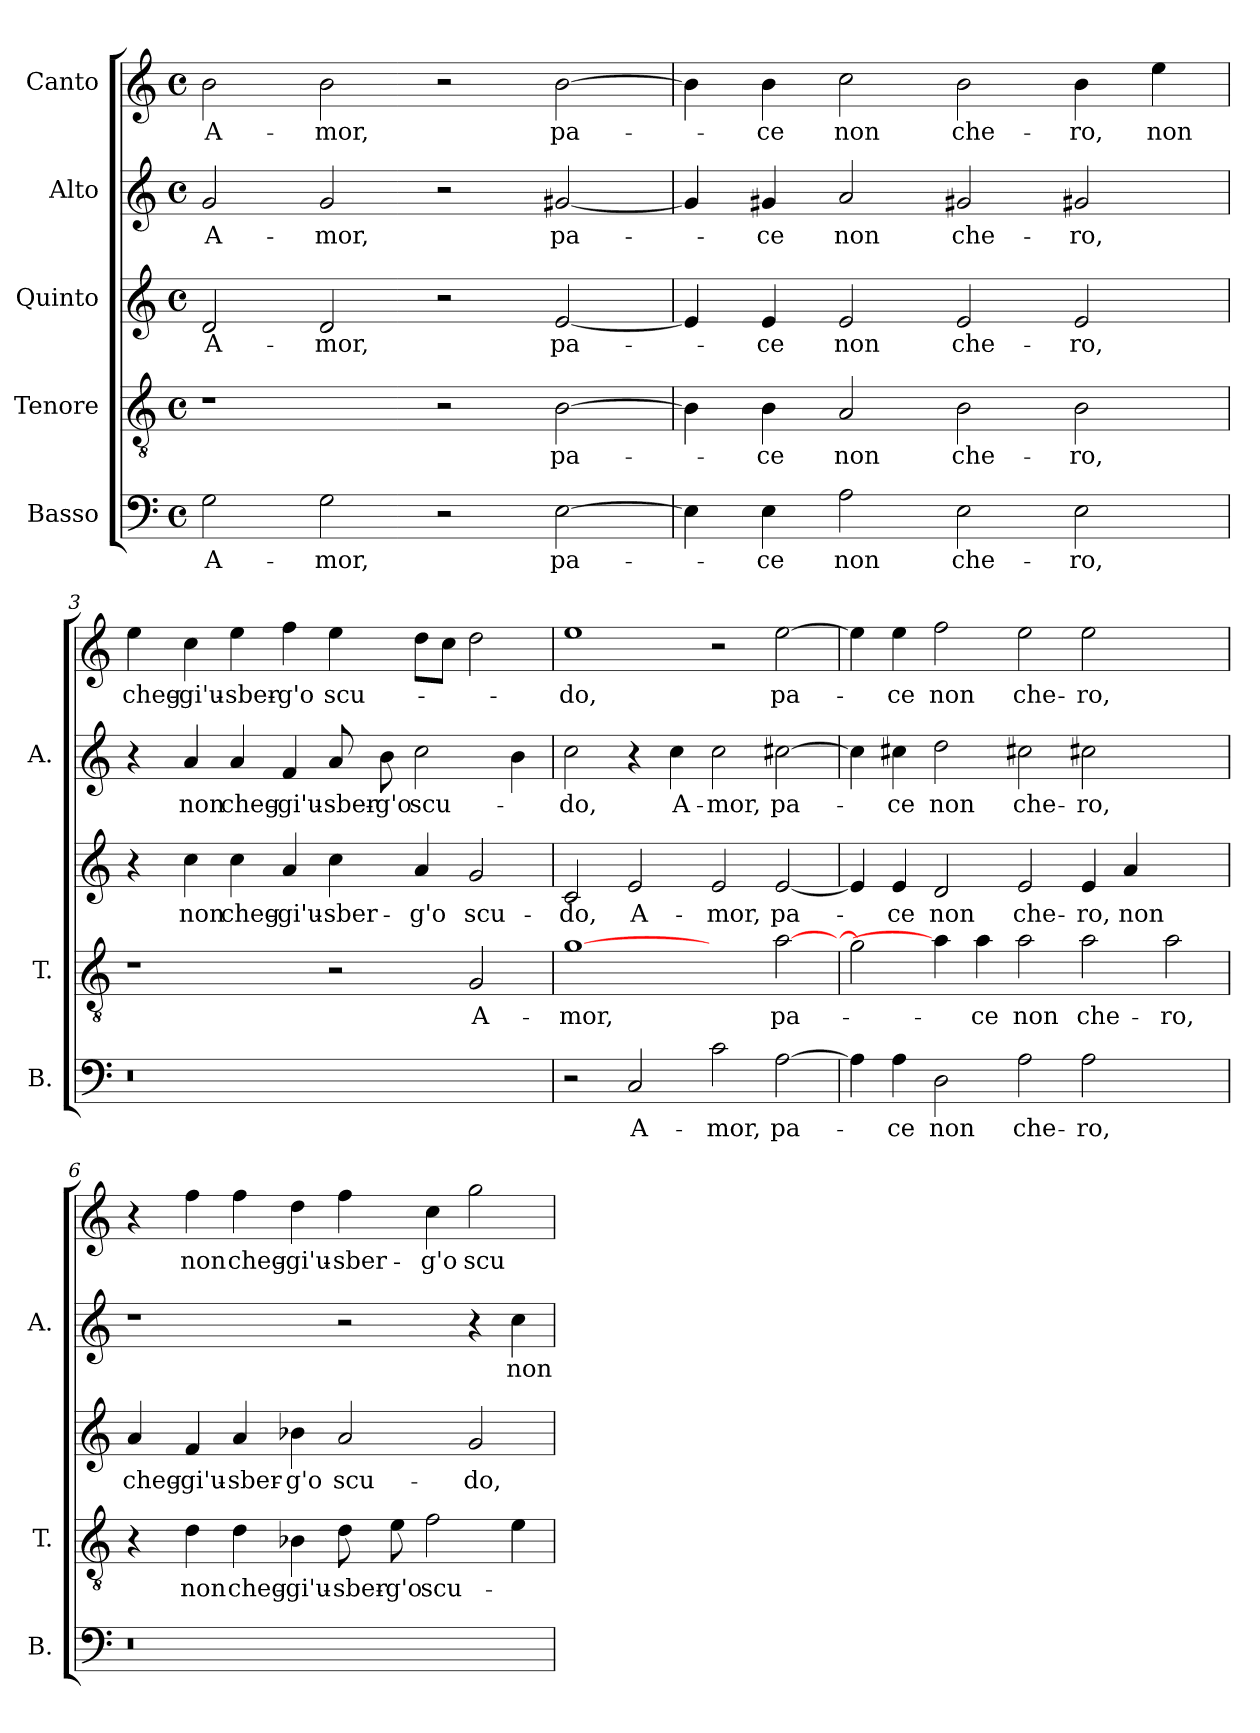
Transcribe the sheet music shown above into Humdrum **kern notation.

**kern	**text	**kern	**text	**kern	**text	**kern	**text	**kern	**text
*part5	*part5	*part4	*part4	*part3	*part3	*part2	*part2	*part1	*part1
*staff5	*staff5	*staff4	*staff4	*staff3	*staff3	*staff2	*staff2	*staff1	*staff1
*I"Basso	*	*I"Tenore	*	*I"Quinto	*	*I"Alto	*	*I"Canto	*
*I'B.	*	*I'T.	*	*	*	*I'A.	*	*	*
*clefF4	*	*clefGv2	*	*clefG2	*	*clefG2	*	*clefG2	*
*k[]	*	*k[]	*	*k[]	*	*k[]	*	*k[]	*
*C:	*	*C:	*	*C:	*	*C:	*	*C:	*
*M4/4	*	*M4/4	*	*M4/4	*	*M4/4	*	*M4/4	*
*met(c)	*	*met(c)	*	*met(c)	*	*met(c)	*	*met(c)	*
=1	=1	=1	=1	=1	=1	=1	=1	=1	=1
2G\	A-	1r	.	2d/	A-	2g/	A-	2b\	A-
2G\	-mor,	.	.	2d/	-mor,	2g/	-mor,	2b\	-mor,
2r	.	2r	.	2r	.	2r	.	2r	.
[2E\	pa-	[2B\	pa-	[2e/	pa-	[2g#X/	pa-	[2b\	pa-
=2	=2	=2	=2	=2	=2	=2	=2	=2	=2
4E\]	.	4B\]	.	4e/]	.	4g#/]	.	4b\]	.
4E\	-ce	4B\	-ce	4e/	-ce	4g#X/	-ce	4b\	-ce
2A\	non	2A/	non	2e/	non	2a/	non	2cc\	non
2E\	che-	2B\	che-	2e/	che-	2g#X/	che-	2b\	che-
2E\	-ro,	2B\	-ro,	2e/	-ro,	2g#X/	-ro,	4b\	-ro,
.	.	.	.	.	.	.	.	4ee\	non
=3	=3	=3	=3	=3	=3	=3	=3	=3	=3
!LO:N:vis=0	!	!	!	!	!	!	!	!	!
1r	.	1r	.	4r	.	4r	.	4ee\	cheg-
.	.	.	.	4cc\	non	4a/	non	4cc\	-gi'u-
.	.	.	.	4cc\	cheg-	4a/	cheg-	4ee\	-sber-
.	.	.	.	4a/	-gi'u-	4f/	-gi'u-	4ff\	-g'o
1ryy	.	2r	.	4cc\	-sber-	8a/	-sber-	4ee\	scu-
.	.	.	.	.	.	8b\	-g'o	.	.
.	.	.	.	4a/	-g'o	2cc\	scu-	8dd\L	.
.	.	.	.	.	.	.	.	8cc\J	.
.	.	2G/	A-	2g/	scu-	.	.	2dd\	.
.	.	.	.	.	.	4b\	.	.	.
=4	=4	=4	=4	=4	=4	=4	=4	=4	=4
2r	.	[1g\	-mor,	2c/	-do,	2cc\	-do,	1ee\	-do,
2C/	A-	.	.	2e/	A-	4r	.	.	.
.	.	.	.	.	.	4cc\	A-	.	.
2c\	-mor,	2ryy	.	2e/	-mor,	2cc\	-mor,	2r	.
[2A\	pa-	[2a\	pa-	[2e/	pa-	[2cc#X\	pa-	[2ee\	pa-
=5	=5	=5	=5	=5	=5	=5	=5	=5	=5
4A\]	.	2g\]	.	4e/]	.	4cc#\]	.	4ee\]	.
4A\	-ce	.	.	4e/	-ce	4cc#X\	-ce	4ee\	-ce
2D\	non	4a\]	.	2d/	non	2dd\	non	2ff\	non
.	.	4a\	-ce	.	.	.	.	.	.
2A\	che-	2a\	non	2e/	che-	2cc#X\	che-	2ee\	che-
2A\	-ro,	2a\	che-	4e/	-ro,	2cc#X\	-ro,	2ee\	-ro,
.	.	.	.	4a/	non	.	.	.	.
2ryy	.	2a\	-ro,	2ryy	.	2ryy	.	2ryy	.
=6	=6	=6	=6	=6	=6	=6	=6	=6	=6
!LO:N:vis=0	!	!	!	!	!	!	!	!	!
1r	.	4r	.	4a/	cheg-	1r	.	4r	.
.	.	4d\	non	4f/	-gi'u-	.	.	4ff\	non
.	.	4d\	cheg-	4a/	-sber-	.	.	4ff\	cheg-
.	.	4B-X\	-gi'u-	4b-X\	-g'o	.	.	4dd\	-gi'u-
1ryy	.	8d\	-sber-	2a/	scu-	2r	.	4ff\	-sber-
.	.	8e\	-g'o	.	.	.	.	.	.
.	.	2f\	scu-	.	.	.	.	4cc\	-g'o
.	.	.	.	2g/	-do,	4r	.	2gg\	scu-
.	.	4e\	.	.	.	4cc\	non	.	.
=	=	=	=	=	=	=	=	=	=
*-	*-	*-	*-	*-	*-	*-	*-	*-	*-
